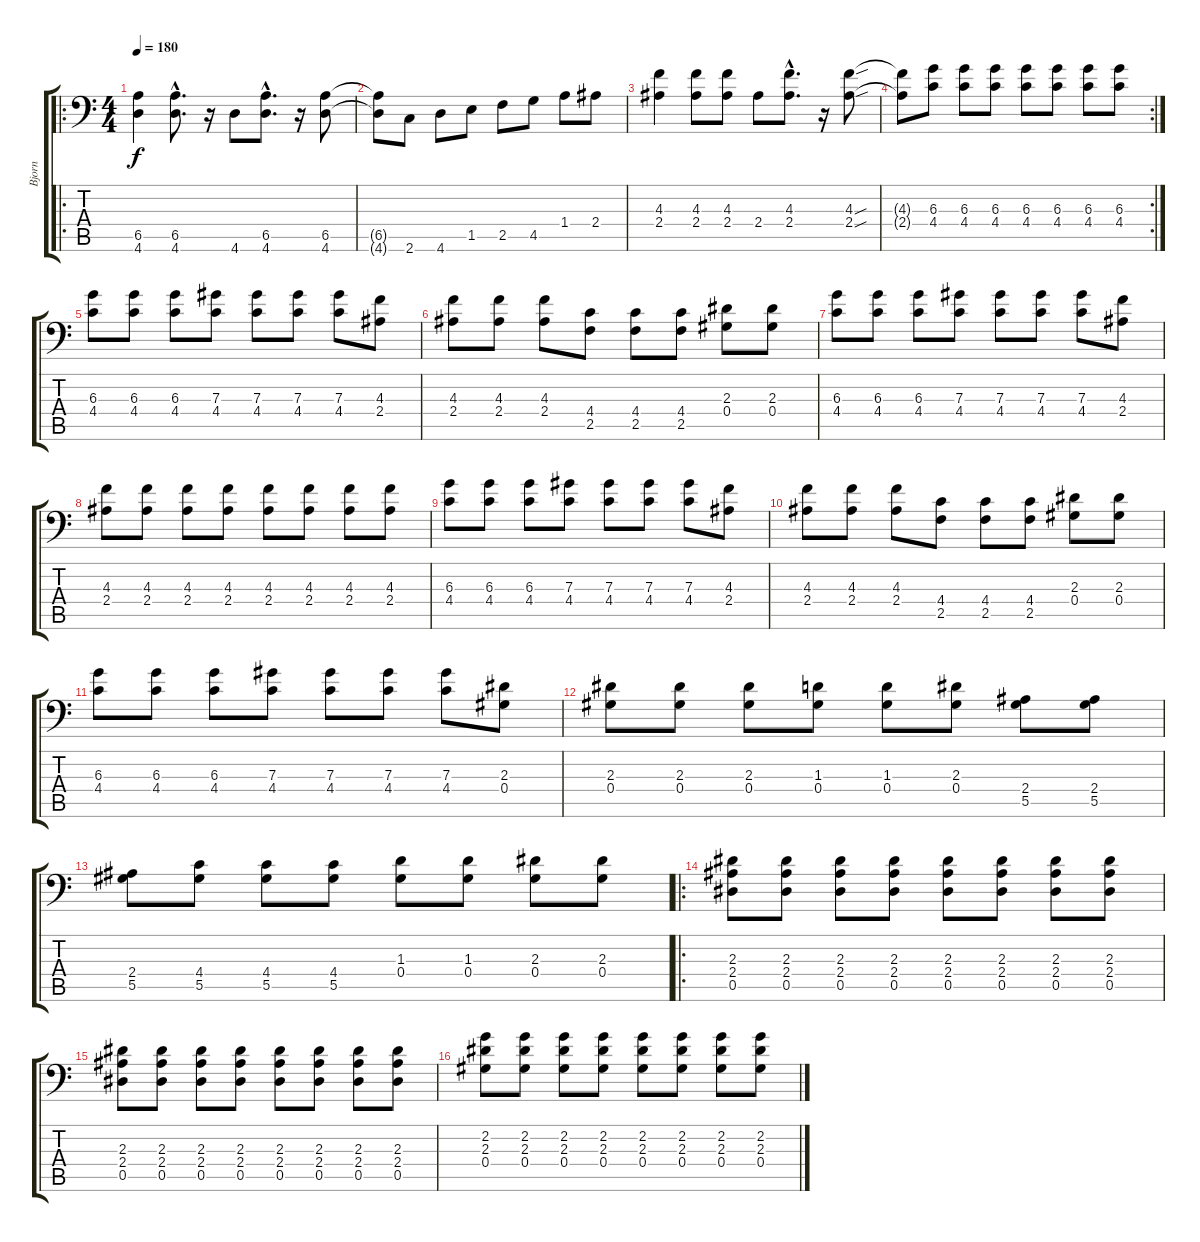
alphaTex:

\track ("Bjorn" "Bjorn") {instrument distortionguitar}
\staff {score tabs}
\tuning (Bb3 F3 Db3 Ab2 Eb2 Bb1) {hide}
\ro
\ts (4 4)
\tempo 180
\clef f4
\ks c
(6.5 4.6).4{dy f} (6.5{hac} 4.6{hac}).8{d} r.16 4.6.8 (6.5{hac} 4.6{hac}).8{d} r.16 (6.5 4.6).8 |
(6.5{t} 4.6{t}).8 2.6.8 4.6.8 1.5.8 2.5.8 4.5.8 1.4.8 2.4.8 |
(4.3 2.4).4 (4.3 2.4).8 (4.3 2.4).8 2.4.8 (4.3{hac} 2.4{hac}).8{d} r.16 (4.3{sou} 2.4{sou}).8 |
\rc 2
(4.3{t} 2.4{t}).8 (6.3 4.4).8 (6.3 4.4).8 (6.3 4.4).8 (6.3 4.4).8 (6.3 4.4).8 (6.3 4.4).8 (6.3 4.4).8 |
(6.3 4.4).8 (6.3 4.4).8 (6.3 4.4).8 (7.3 4.4).8 (7.3 4.4).8 (7.3 4.4).8 (7.3 4.4).8 (4.3 2.4).8 |
(4.3 2.4).8 (4.3 2.4).8 (4.3 2.4).8 (4.4 2.5).8 (4.4 2.5).8 (4.4 2.5).8 (2.3 0.4).8 (2.3 0.4).8 |
(6.3 4.4).8 (6.3 4.4).8 (6.3 4.4).8 (7.3 4.4).8 (7.3 4.4).8 (7.3 4.4).8 (7.3 4.4).8 (4.3 2.4).8 |
(4.3 2.4).8 (4.3 2.4).8 (4.3 2.4).8 (4.3 2.4).8 (4.3 2.4).8 (4.3 2.4).8 (4.3 2.4).8 (4.3 2.4).8 |
(6.3 4.4).8 (6.3 4.4).8 (6.3 4.4).8 (7.3 4.4).8 (7.3 4.4).8 (7.3 4.4).8 (7.3 4.4).8 (4.3 2.4).8 |
(4.3 2.4).8 (4.3 2.4).8 (4.3 2.4).8 (4.4 2.5).8 (4.4 2.5).8 (4.4 2.5).8 (2.3 0.4).8 (2.3 0.4).8 |
(6.3 4.4).8 (6.3 4.4).8 (6.3 4.4).8 (7.3 4.4).8 (7.3 4.4).8 (7.3 4.4).8 (7.3 4.4).8 (2.3 0.4).8 |
(2.3 0.4).8 (2.3 0.4).8 (2.3 0.4).8 (1.3 0.4).8 (1.3 0.4).8 (2.3 0.4).8 (2.4 5.5).8 (2.4 5.5).8 |
(2.4 5.5).8 (4.4 5.5).8 (4.4 5.5).8 (4.4 5.5).8 (1.3 0.4).8 (1.3 0.4).8 (2.3 0.4).8 (2.3 0.4).8 |
\ro
(2.3 2.4 0.5).8 (2.3 2.4 0.5).8 (2.3 2.4 0.5).8 (2.3 2.4 0.5).8 (2.3 2.4 0.5).8 (2.3 2.4 0.5).8 (2.3 2.4 0.5).8 (2.3 2.4 0.5).8 |
(2.3 2.4 0.5).8 (2.3 2.4 0.5).8 (2.3 2.4 0.5).8 (2.3 2.4 0.5).8 (2.3 2.4 0.5).8 (2.3 2.4 0.5).8 (2.3 2.4 0.5).8 (2.3 2.4 0.5).8 |
(2.2 2.3 0.4).8 (2.2 2.3 0.4).8 (2.2 2.3 0.4).8 (2.2 2.3 0.4).8 (2.2 2.3 0.4).8 (2.2 2.3 0.4).8 (2.2 2.3 0.4).8 (2.2 2.3 0.4).8
